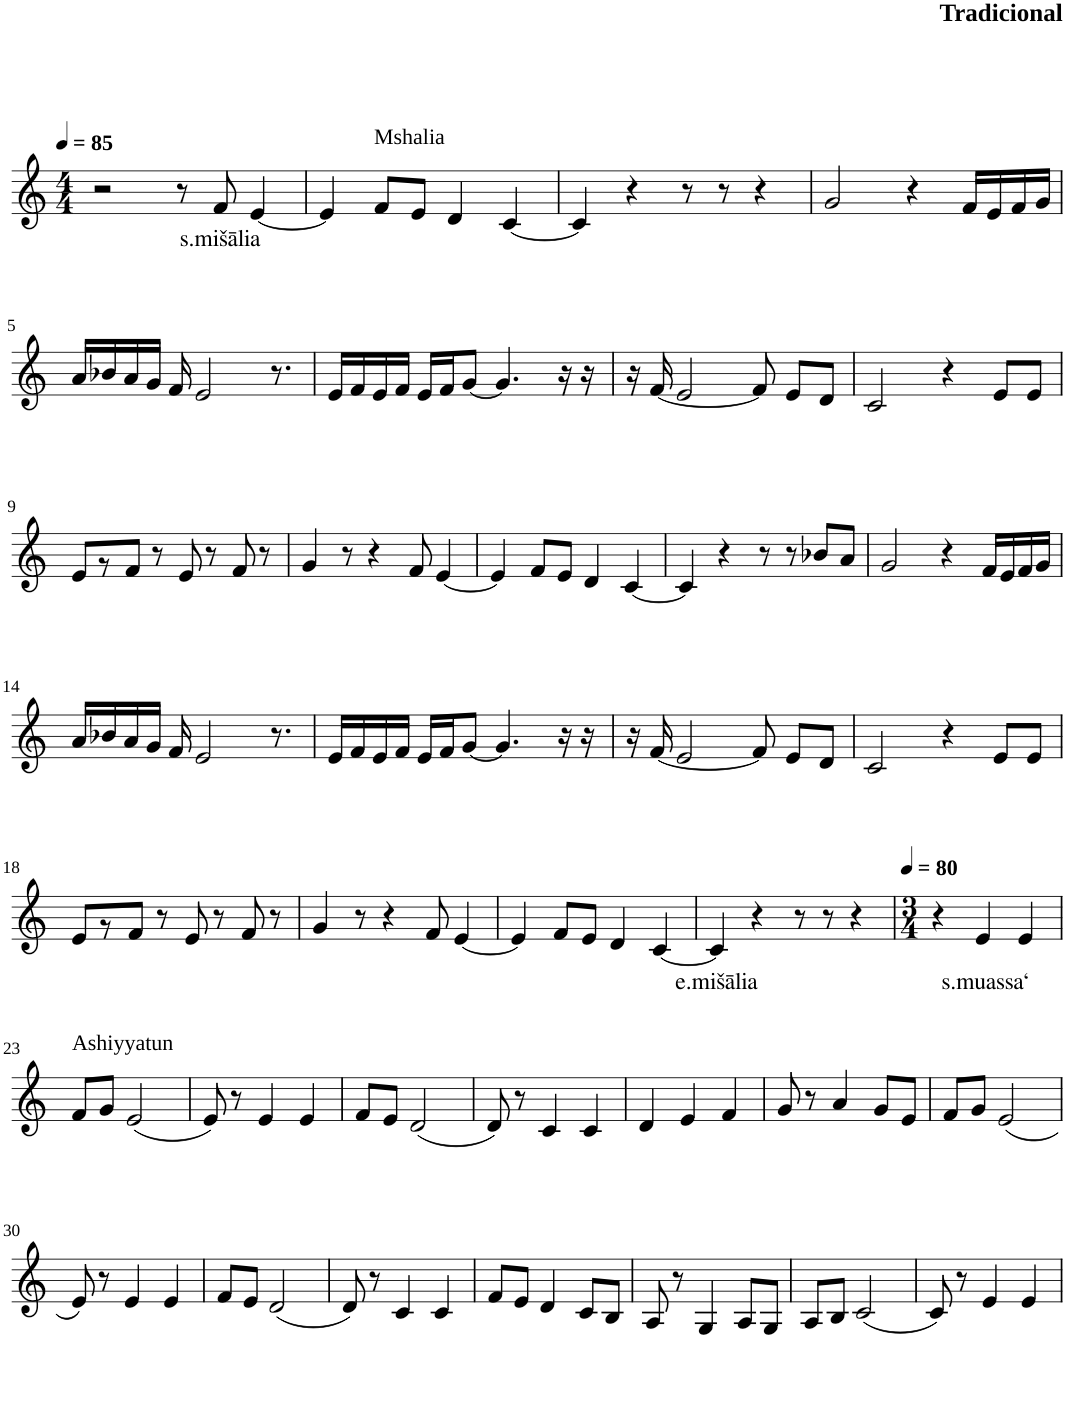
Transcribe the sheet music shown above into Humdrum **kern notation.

**kern	**text
*part1	*part1
*staff1	*staff1
*I"Violin	*
*clefG2	*
*k[]	*
*M4/4	*
*MM85	*
=1	=1
2r	.
8r	.
!	!LO:LY:b
8f/	s.mišālia
[4e/	.
=2	=2
4e/]	.
!LO:TX:a:t=Mshalia	!
8f/L	.
8e/J	.
4d/	.
[4c/	.
=3	=3
4c/]	.
4r	.
8r	.
8r	.
4r	.
=4	=4
2g/	.
4r	.
16f/LL	.
16e/	.
16f/	.
16g/JJ	.
!!LO:LB:g=z
=5	=5
16a/LL	.
16b-X/	.
16a/	.
16g/JJ	.
16f/	.
2e/	.
8.r	.
=6	=6
16e/LL	.
16f/	.
16e/	.
16f/JJ	.
16e/LL	.
16f/J	.
[8g/J	.
4.g/]	.
16r	.
16r	.
=7	=7
16r	.
[16f/	.
2e/	.
8f/]	.
8e/L	.
8d/J	.
=8	=8
2c/	.
4r	.
8e/L	.
8e/J	.
!!LO:LB:g=z
=9	=9
8e/L	.
8r	.
8f/J	.
8r	.
8e/	.
8r	.
8f/	.
8r	.
=10	=10
4g/	.
8r	.
4r	.
8f/	.
[4e/	.
=11	=11
4e/]	.
8f/L	.
8e/J	.
4d/	.
[4c/	.
=12	=12
4c/]	.
4r	.
8r	.
8r	.
8b-X/L	.
8a/J	.
=13	=13
2g/	.
4r	.
16f/LL	.
16e/	.
16f/	.
16g/JJ	.
!!LO:LB:g=z
=14	=14
16a/LL	.
16b-X/	.
16a/	.
16g/JJ	.
16f/	.
2e/	.
8.r	.
=15	=15
16e/LL	.
16f/	.
16e/	.
16f/JJ	.
16e/LL	.
16f/J	.
[8g/J	.
4.g/]	.
16r	.
16r	.
=16	=16
16r	.
[16f/	.
2e/	.
8f/]	.
8e/L	.
8d/J	.
=17	=17
2c/	.
4r	.
8e/L	.
8e/J	.
!!LO:LB:g=z
=18	=18
8e/L	.
8r	.
8f/J	.
8r	.
8e/	.
8r	.
8f/	.
8r	.
=19	=19
4g/	.
8r	.
4r	.
8f/	.
[4e/	.
=20	=20
4e/]	.
8f/L	.
8e/J	.
4d/	.
[4c/	.
=21	=21
!	!LO:LY:b
4c/]	e.mišālia
4r	.
8r	.
8r	.
4r	.
=22	=22
*M3/4	*
*MM80	*
4r	.
!	!LO:LY:b
4e/	s.muassa‘
4e/	.
!!LO:LB:g=z
=23	=23
!LO:TX:a:t=Ashiyyatun	!
8f/L	.
8g/J	.
(2e/	.
=24	=24
8e/)	.
8r	.
4e/	.
4e/	.
=25	=25
8f/L	.
8e/J	.
(2d/	.
=26	=26
8d/)	.
8r	.
4c/	.
4c/	.
=27	=27
4d/	.
4e/	.
4f/	.
=28	=28
8g/	.
8r	.
4a/	.
8g/L	.
8e/J	.
=29	=29
8f/L	.
8g/J	.
(2e/	.
!!LO:LB:g=z
=30	=30
8e/)	.
8r	.
4e/	.
4e/	.
=31	=31
8f/L	.
8e/J	.
(2d/	.
=32	=32
8d/)	.
8r	.
4c/	.
4c/	.
=33	=33
8f/L	.
8e/J	.
4d/	.
8c/L	.
8B/J	.
=34	=34
8A/	.
8r	.
4G/	.
8A/L	.
8G/J	.
=35	=35
8A/L	.
8B/J	.
(2c/	.
=36	=36
8c/)	.
8r	.
4e/	.
4e/	.
=	=
*-	*-
